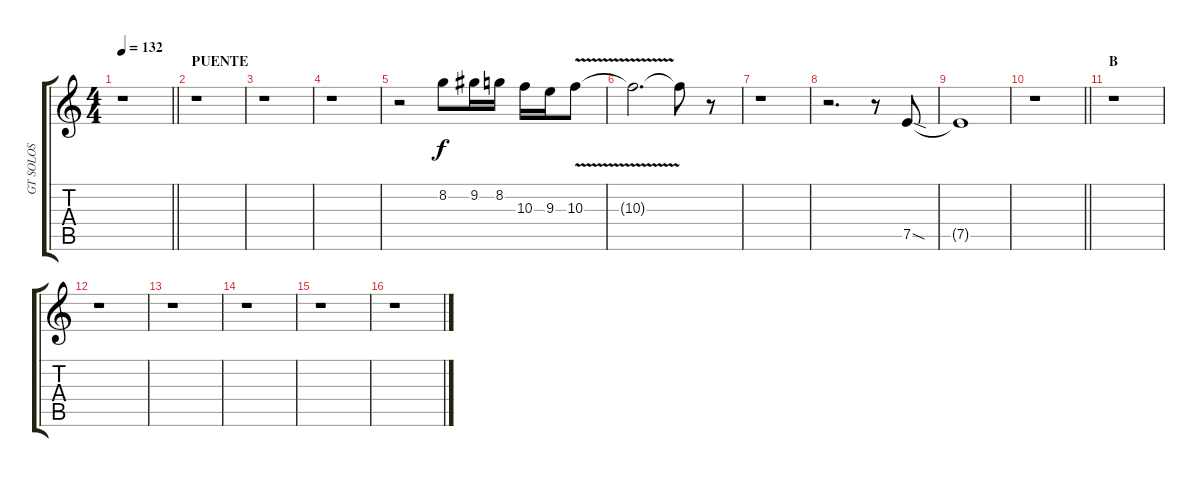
\track ("GT SOLOS" "GT SOLOS") {instrument distortionguitar}
\staff {score tabs}
\tuning (E4 B3 G3 D3 A2 E2) {hide}
\ts (4 4)
\tempo 132
\clef g2
\barLineRight lightlight
\ks c
r.1{dy f} |
\section ("" "PUENTE")
r.1 |
r.1 |
r.1 |
r.2 8.2.8 9.2.16 8.2.16 10.3.16 9.3.16 10.3{v}.8 |
10.3{t}.2{d} 10.3{t}.8 r.8 |
r.1 |
r.2{d} r.8 7.5{sod}.8 |
7.5{t}.1 |
\barLineRight lightlight
r.1 |
\section ("" "B")
r.1 |
r.1 |
r.1 |
r.1 |
r.1 |
r.1
